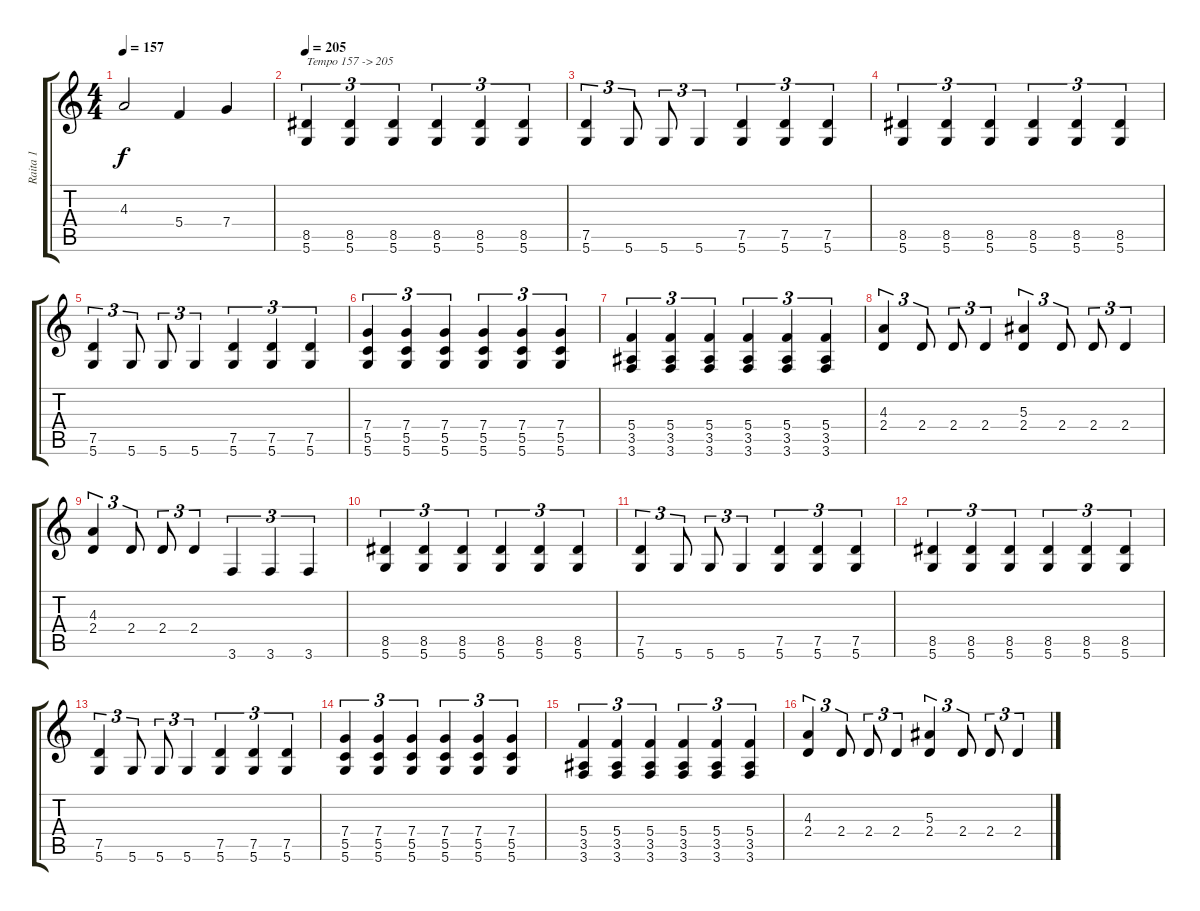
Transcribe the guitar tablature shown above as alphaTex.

\track ("Raita 1" "Raita 1") {instrument distortionguitar}
\staff {score tabs}
\tuning (D4 A3 F3 C3 G2 D2) {hide}
\ts (4 4)
\tempo 157
\clef g2
\ks c
4.3{t}.2{dy f} 5.4.4 7.4.4 |
\tempo 205
(8.5 5.6).4{tu (3 2) txt "Tempo 157 -> 205" volume 16} (8.5 5.6).4{tu (3 2)} (8.5 5.6).4{tu (3 2)} (8.5 5.6).4{tu (3 2)} (8.5 5.6).4{tu (3 2)} (8.5 5.6).4{tu (3 2)} |
(7.5 5.6).4{tu (3 2)} 5.6.8{tu (3 2)} 5.6.8{tu (3 2)} 5.6.4{tu (3 2)} (7.5 5.6).4{tu (3 2)} (7.5 5.6).4{tu (3 2)} (7.5 5.6).4{tu (3 2)} |
(8.5 5.6).4{tu (3 2)} (8.5 5.6).4{tu (3 2)} (8.5 5.6).4{tu (3 2)} (8.5 5.6).4{tu (3 2)} (8.5 5.6).4{tu (3 2)} (8.5 5.6).4{tu (3 2)} |
(7.5 5.6).4{tu (3 2)} 5.6.8{tu (3 2)} 5.6.8{tu (3 2)} 5.6.4{tu (3 2)} (7.5 5.6).4{tu (3 2)} (7.5 5.6).4{tu (3 2)} (7.5 5.6).4{tu (3 2)} |
(7.4 5.5 5.6).4{tu (3 2)} (7.4 5.5 5.6).4{tu (3 2)} (7.4 5.5 5.6).4{tu (3 2)} (7.4 5.5 5.6).4{tu (3 2)} (7.4 5.5 5.6).4{tu (3 2)} (7.4 5.5 5.6).4{tu (3 2)} |
(5.4 3.5 3.6).4{tu (3 2)} (5.4 3.5 3.6).4{tu (3 2)} (5.4 3.5 3.6).4{tu (3 2)} (5.4 3.5 3.6).4{tu (3 2)} (5.4 3.5 3.6).4{tu (3 2)} (5.4 3.5 3.6).4{tu (3 2)} |
(4.3 2.4).4{tu (3 2)} 2.4.8{tu (3 2)} 2.4.8{tu (3 2)} 2.4.4{tu (3 2)} (5.3 2.4).4{tu (3 2)} 2.4.8{tu (3 2)} 2.4.8{tu (3 2)} 2.4.4{tu (3 2)} |
(4.3 2.4).4{tu (3 2)} 2.4.8{tu (3 2)} 2.4.8{tu (3 2)} 2.4.4{tu (3 2)} 3.6.4{tu (3 2)} 3.6.4{tu (3 2)} 3.6.4{tu (3 2)} |
(8.5 5.6).4{tu (3 2)} (8.5 5.6).4{tu (3 2)} (8.5 5.6).4{tu (3 2)} (8.5 5.6).4{tu (3 2)} (8.5 5.6).4{tu (3 2)} (8.5 5.6).4{tu (3 2)} |
(7.5 5.6).4{tu (3 2)} 5.6.8{tu (3 2)} 5.6.8{tu (3 2)} 5.6.4{tu (3 2)} (7.5 5.6).4{tu (3 2)} (7.5 5.6).4{tu (3 2)} (7.5 5.6).4{tu (3 2)} |
(8.5 5.6).4{tu (3 2)} (8.5 5.6).4{tu (3 2)} (8.5 5.6).4{tu (3 2)} (8.5 5.6).4{tu (3 2)} (8.5 5.6).4{tu (3 2)} (8.5 5.6).4{tu (3 2)} |
(7.5 5.6).4{tu (3 2)} 5.6.8{tu (3 2)} 5.6.8{tu (3 2)} 5.6.4{tu (3 2)} (7.5 5.6).4{tu (3 2)} (7.5 5.6).4{tu (3 2)} (7.5 5.6).4{tu (3 2)} |
(7.4 5.5 5.6).4{tu (3 2)} (7.4 5.5 5.6).4{tu (3 2)} (7.4 5.5 5.6).4{tu (3 2)} (7.4 5.5 5.6).4{tu (3 2)} (7.4 5.5 5.6).4{tu (3 2)} (7.4 5.5 5.6).4{tu (3 2)} |
(5.4 3.5 3.6).4{tu (3 2)} (5.4 3.5 3.6).4{tu (3 2)} (5.4 3.5 3.6).4{tu (3 2)} (5.4 3.5 3.6).4{tu (3 2)} (5.4 3.5 3.6).4{tu (3 2)} (5.4 3.5 3.6).4{tu (3 2)} |
(4.3 2.4).4{tu (3 2)} 2.4.8{tu (3 2)} 2.4.8{tu (3 2)} 2.4.4{tu (3 2)} (5.3 2.4).4{tu (3 2)} 2.4.8{tu (3 2)} 2.4.8{tu (3 2)} 2.4.4{tu (3 2)}
